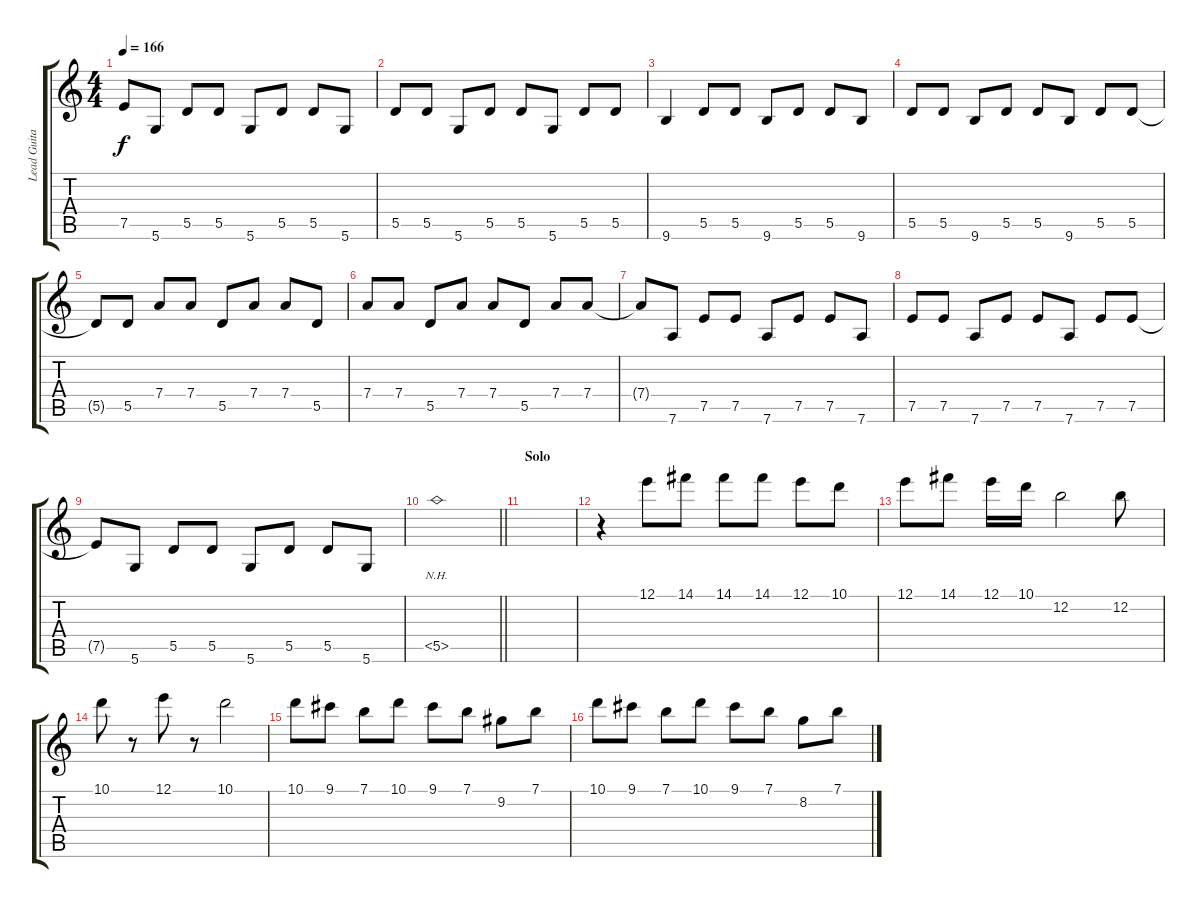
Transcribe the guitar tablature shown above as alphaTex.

\track ("Lead Guitar" "Lead Guita") {instrument distortionguitar}
\staff {score tabs}
\tuning (E4 B3 G3 D3 A2 D2) {hide}
\ts (4 4)
\tempo 166
\clef g2
\ks c
7.5{t}.8{dy f} 5.6.8 5.5.8 5.5.8 5.6.8 5.5.8 5.5.8 5.6.8 |
5.5.8 5.5.8 5.6.8 5.5.8 5.5.8 5.6.8 5.5.8 5.5.8 |
9.6.4 5.5.8 5.5.8 9.6.8 5.5.8 5.5.8 9.6.8 |
5.5.8 5.5.8 9.6.8 5.5.8 5.5.8 9.6.8 5.5.8 5.5.8 |
5.5{t}.8 5.5.8 7.4.8 7.4.8 5.5.8 7.4.8 7.4.8 5.5.8 |
7.4.8 7.4.8 5.5.8 7.4.8 7.4.8 5.5.8 7.4.8 7.4.8 |
7.4{t}.8 7.6.8 7.5.8 7.5.8 7.6.8 7.5.8 7.5.8 7.6.8 |
7.5.8 7.5.8 7.6.8 7.5.8 7.5.8 7.6.8 7.5.8 7.5.8 |
7.5{t}.8 5.6.8 5.5.8 5.5.8 5.6.8 5.5.8 5.5.8 5.6.8 |
\barLineRight lightlight
5.5{nh}.1 |
\section ("" "Solo")
|
r.4 12.1.8 14.1.8 14.1.8 14.1.8 12.1.8 10.1.8 |
12.1.8 14.1.8 12.1.16 10.1.16 12.2.2 12.2.8 |
10.1.8 r.8 12.1.8 r.8 10.1.2 |
10.1.8 9.1.8 7.1.8 10.1.8 9.1.8 7.1.8 9.2.8 7.1.8 |
10.1.8 9.1.8 7.1.8 10.1.8 9.1.8 7.1.8 8.2.8 7.1.8
